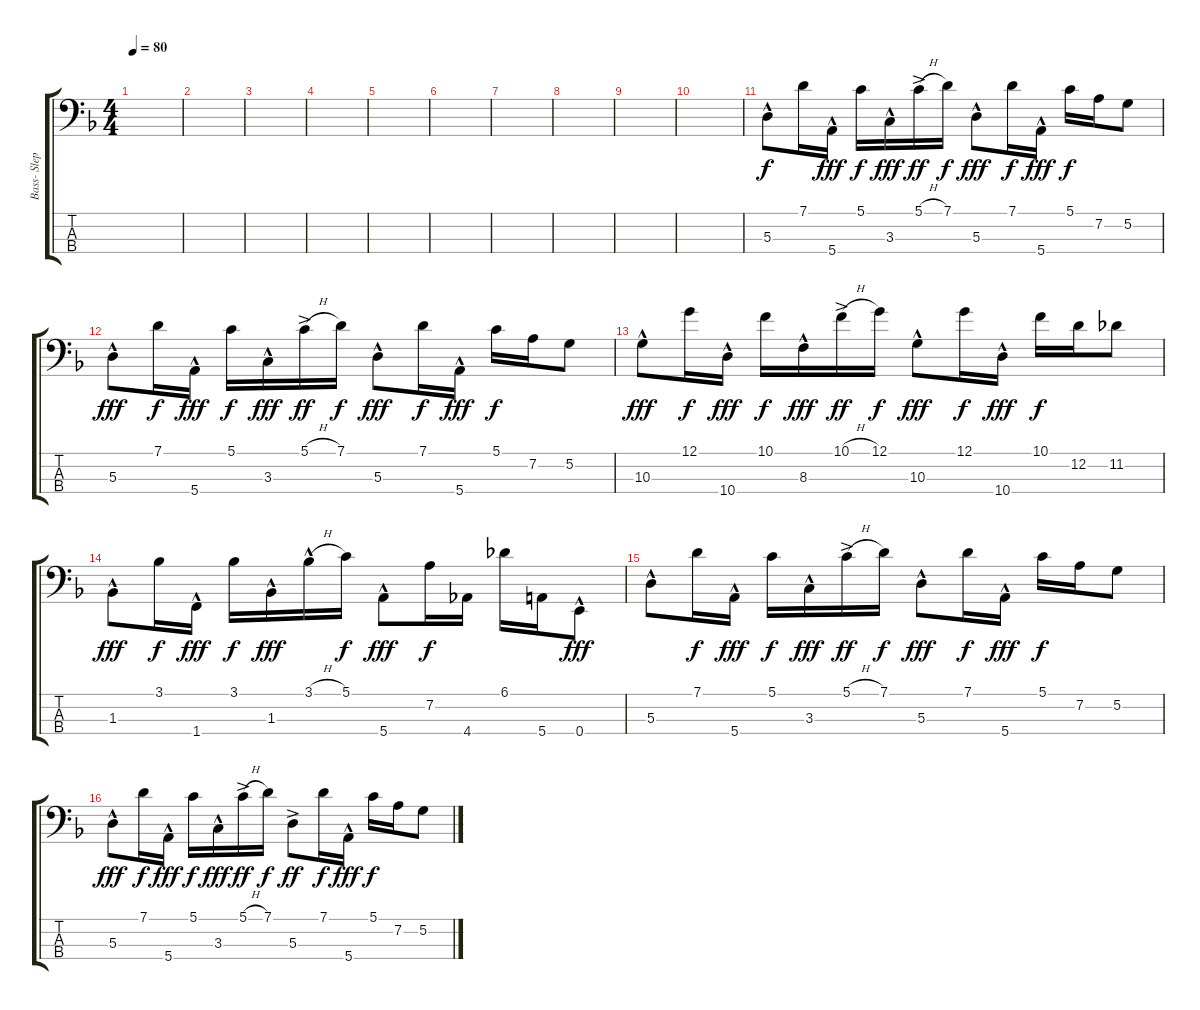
\track ("Bass- Slep" "Bass- Slep") {instrument slapbass1 bank 58}
\staff {score tabs}
\tuning (G2 D2 A1 E1) {hide}
\ts (4 4)
\tempo 80
\clef f4
\ks dminor
|
|
|
|
|
|
|
|
|
|
5.3{hac}.8 7.1.16{dy f} 5.4{hac}.16{dy fff} 5.1.16{dy f} 3.3{hac}.16{dy fff} 5.1{h ac}.16{dy ff} 7.1.16{dy f} 5.3{hac}.8{dy fff} 7.1.16{dy f} 5.4{hac}.16{dy fff} 5.1.16{dy f} 7.2.16 5.2.8 |
5.3{hac}.8{dy fff} 7.1.16{dy f} 5.4{hac}.16{dy fff} 5.1.16{dy f} 3.3{hac}.16{dy fff} 5.1{h ac}.16{dy ff} 7.1.16{dy f} 5.3{hac}.8{dy fff} 7.1.16{dy f} 5.4{hac}.16{dy fff} 5.1.16{dy f} 7.2.16 5.2.8 |
10.3{hac}.8{dy fff} 12.1.16{dy f} 10.4{hac}.16{dy fff} 10.1.16{dy f} 8.3{hac}.16{dy fff} 10.1{h ac}.16{dy ff} 12.1.16{dy f} 10.3{hac}.8{dy fff} 12.1.16{dy f} 10.4{hac}.16{dy fff} 10.1.16{dy f} 12.2.16 11.2.8 |
1.3{hac}.8{dy fff} 3.1.16{dy f} 1.4{hac}.16{dy fff} 3.1.16{dy f} 1.3{hac}.16{dy fff} 3.1{h hac}.16 5.1.16{dy f} 5.4{hac}.8{dy fff} 7.2.16{dy f} 4.4.16 6.1.16 5.4.16 0.4{hac}.8{dy fff} |
5.3{hac}.8 7.1.16{dy f} 5.4{hac}.16{dy fff} 5.1.16{dy f} 3.3{hac}.16{dy fff} 5.1{h ac}.16{dy ff} 7.1.16{dy f} 5.3{hac}.8{dy fff} 7.1.16{dy f} 5.4{hac}.16{dy fff} 5.1.16{dy f} 7.2.16 5.2.8 |
5.3{hac}.8{dy fff} 7.1.16{dy f} 5.4{hac}.16{dy fff} 5.1.16{dy f} 3.3{hac}.16{dy fff} 5.1{h ac}.16{dy ff} 7.1.16{dy f} 5.3{ac}.8{dy ff} 7.1.16{dy f} 5.4{hac}.16{dy fff} 5.1.16{dy f} 7.2.16 5.2.8
